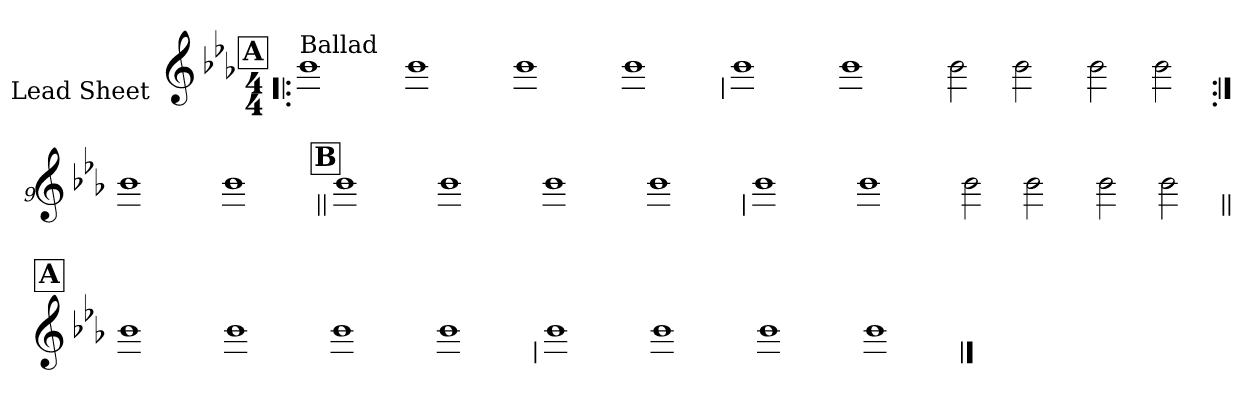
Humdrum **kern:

**kern
*part1
*staff1
*I"Lead Sheet
*stria0
*clefG2
*k[b-e-a-]
*E-:
*M4/4
!!LO:REH:place=s1:a:t=A
=1!|:
!LO:TX:a:t=Ballad
1b-
=2-
1b-
=3-
1b-
=4-
1b-
!!LO:LB:g=z
=5
1b-
=6-
1b-
=7-
2b-
2b-
=8-
2b-
2b-
!!LO:LB:g=z
=9:|!
1b-
=10-
1b-
!!LO:LB:g=z
!!LO:REH:place=s1:a:t=B
=11||
1b-
=12-
1b-
=13-
1b-
=14-
1b-
!!LO:LB:g=z
=15
1b-
=16-
1b-
=17-
2b-
2b-
=18-
2b-
2b-
!!LO:LB:g=z
!!LO:REH:place=s1:a:t=A
=19||
1b-
=20-
1b-
=21-
1b-
=22-
1b-
!!LO:LB:g=z
=23
1b-
=24-
1b-
=25-
1b-
=26-
1b-
==
*-
